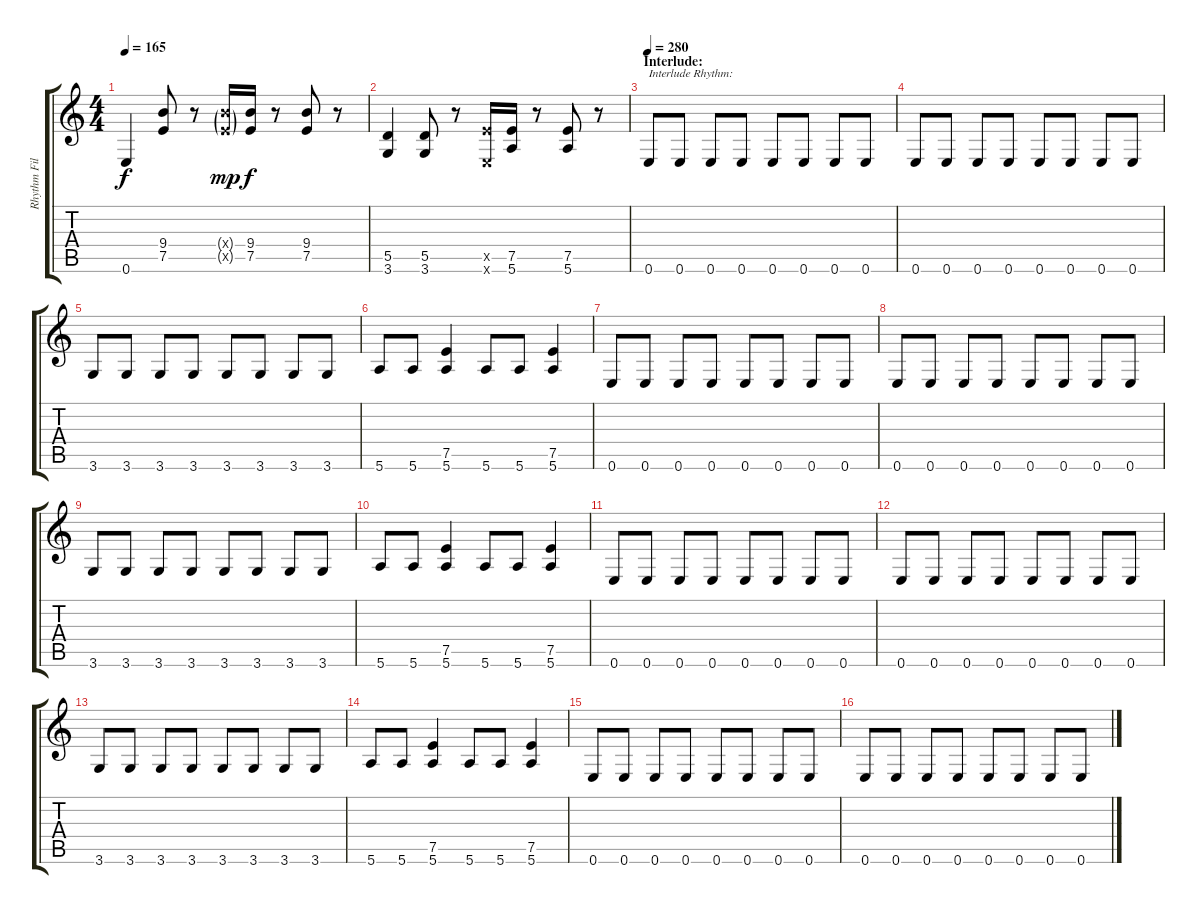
\track ("Rhythm Fills 1" "Rhythm Fil") {instrument overdrivenguitar}
\staff {score tabs}
\tuning (E4 B3 G3 D3 A2 E2) {hide}
\ts (4 4)
\tempo 165
\clef g2
\ks c
0.6.4{dy f} (9.4 7.5).8 r.8 (9.4{g x} 7.5{g x}).16{dy mp} (9.4 7.5).16{dy f} r.8 (9.4 7.5).8 r.8 |
(5.5 3.6).4 (5.5 3.6).8 r.8 (7.5{x} 0.6{x}).16 (7.5 5.6).16 r.8 (7.5 5.6).8 r.8 |
\section ("" "Interlude:")
\tempo 280
0.6.8{txt "Interlude Rhythm:"} 0.6.8 0.6.8 0.6.8 0.6.8 0.6.8 0.6.8 0.6.8 |
0.6.8 0.6.8 0.6.8 0.6.8 0.6.8 0.6.8 0.6.8 0.6.8 |
3.6.8 3.6.8 3.6.8 3.6.8 3.6.8 3.6.8 3.6.8 3.6.8 |
5.6.8 5.6.8 (7.5 5.6).4 5.6.8 5.6.8 (7.5 5.6).4 |
0.6.8 0.6.8 0.6.8 0.6.8 0.6.8 0.6.8 0.6.8 0.6.8 |
0.6.8 0.6.8 0.6.8 0.6.8 0.6.8 0.6.8 0.6.8 0.6.8 |
3.6.8 3.6.8 3.6.8 3.6.8 3.6.8 3.6.8 3.6.8 3.6.8 |
5.6.8 5.6.8 (7.5 5.6).4 5.6.8 5.6.8 (7.5 5.6).4 |
0.6.8 0.6.8 0.6.8 0.6.8 0.6.8 0.6.8 0.6.8 0.6.8 |
0.6.8 0.6.8 0.6.8 0.6.8 0.6.8 0.6.8 0.6.8 0.6.8 |
3.6.8 3.6.8 3.6.8 3.6.8 3.6.8 3.6.8 3.6.8 3.6.8 |
5.6.8 5.6.8 (7.5 5.6).4 5.6.8 5.6.8 (7.5 5.6).4 |
0.6.8 0.6.8 0.6.8 0.6.8 0.6.8 0.6.8 0.6.8 0.6.8 |
0.6.8 0.6.8 0.6.8 0.6.8 0.6.8 0.6.8 0.6.8 0.6.8
